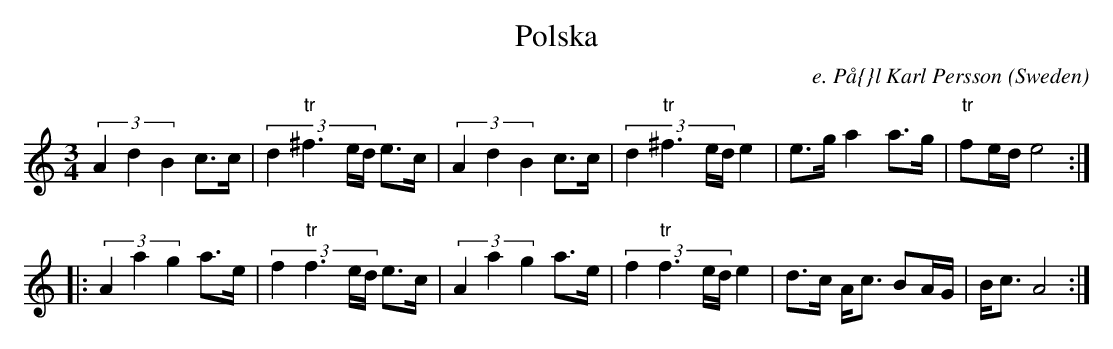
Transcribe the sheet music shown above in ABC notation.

X:1
T:Polska
O:Sweden
M:3/4
C:e. P\aa{}l Karl Persson
K:Am
(3A2d2B2 c>c|(3:2:4d2"tr"^f3e/d/ e>c|\
(3A2d2B2 c>c|(3:2:4d2"tr"^f3e/d/ e2|\
e>g a2a>g|"tr"fe/d/ e4::
(3A2a2g2 a>e|(3:2:4f2"tr"f3e/d/ e>c|\
(3A2a2g2 a>e|(3:2:4f2"tr"f3e/d/ e2|\
d>c A<c BA/G/|B<c A4:|
